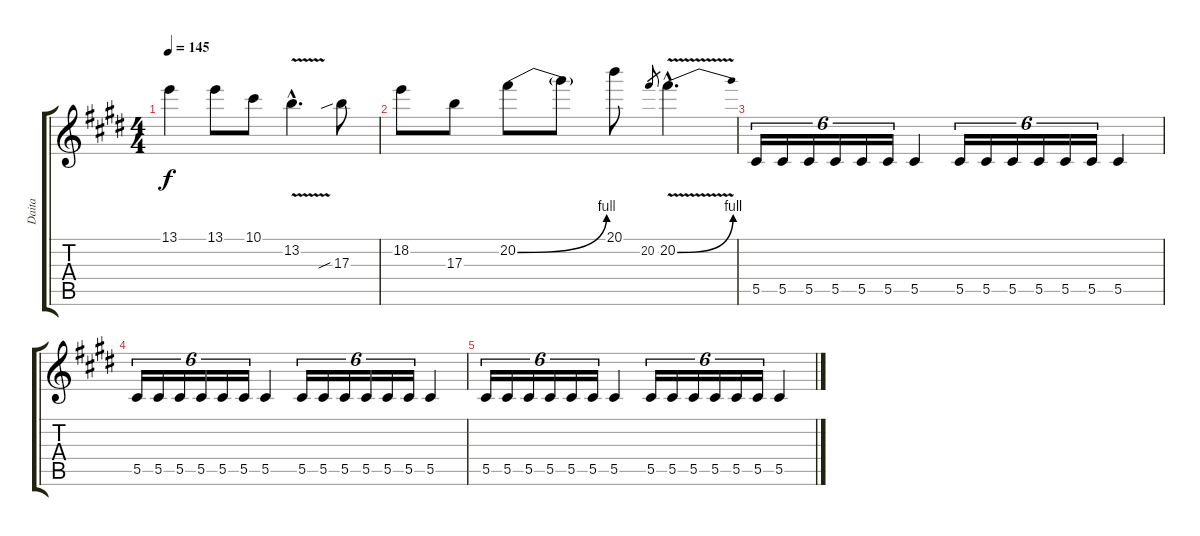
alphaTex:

\track ("Daita" "Daita") {instrument distortionguitar}
\staff {score tabs}
\tuning (Eb4 Bb3 Gb3 Db3 Ab2 Eb2) {hide}
\ts (4 4)
\tempo 145
\clef g2
\ks c#minor
13.1{t}.4{dy f} 13.1.8 10.1.8 13.2{v hac}.4{d} 17.3{sib}.8 |
18.2.8 17.3.8 20.2{be (bend 0 0 60 4)}.8 20.2{t}.8 20.1.8 20.2.8{gr} 20.2{be (bend 0 0 60 4) v hac}.4{d} |
5.5.16{tu (6 4)} 5.5.16{tu (6 4)} 5.5.16{tu (6 4)} 5.5.16{tu (6 4)} 5.5.16{tu (6 4)} 5.5.16{tu (6 4)} 5.5.4 5.5.16{tu (6 4)} 5.5.16{tu (6 4)} 5.5.16{tu (6 4)} 5.5.16{tu (6 4)} 5.5.16{tu (6 4)} 5.5.16{tu (6 4)} 5.5.4 |
5.5.16{tu (6 4)} 5.5.16{tu (6 4)} 5.5.16{tu (6 4)} 5.5.16{tu (6 4)} 5.5.16{tu (6 4)} 5.5.16{tu (6 4)} 5.5.4 5.5.16{tu (6 4)} 5.5.16{tu (6 4)} 5.5.16{tu (6 4)} 5.5.16{tu (6 4)} 5.5.16{tu (6 4)} 5.5.16{tu (6 4)} 5.5.4 |
5.5.16{tu (6 4)} 5.5.16{tu (6 4)} 5.5.16{tu (6 4)} 5.5.16{tu (6 4)} 5.5.16{tu (6 4)} 5.5.16{tu (6 4)} 5.5.4 5.5.16{tu (6 4)} 5.5.16{tu (6 4)} 5.5.16{tu (6 4)} 5.5.16{tu (6 4)} 5.5.16{tu (6 4)} 5.5.16{tu (6 4)} 5.5.4
